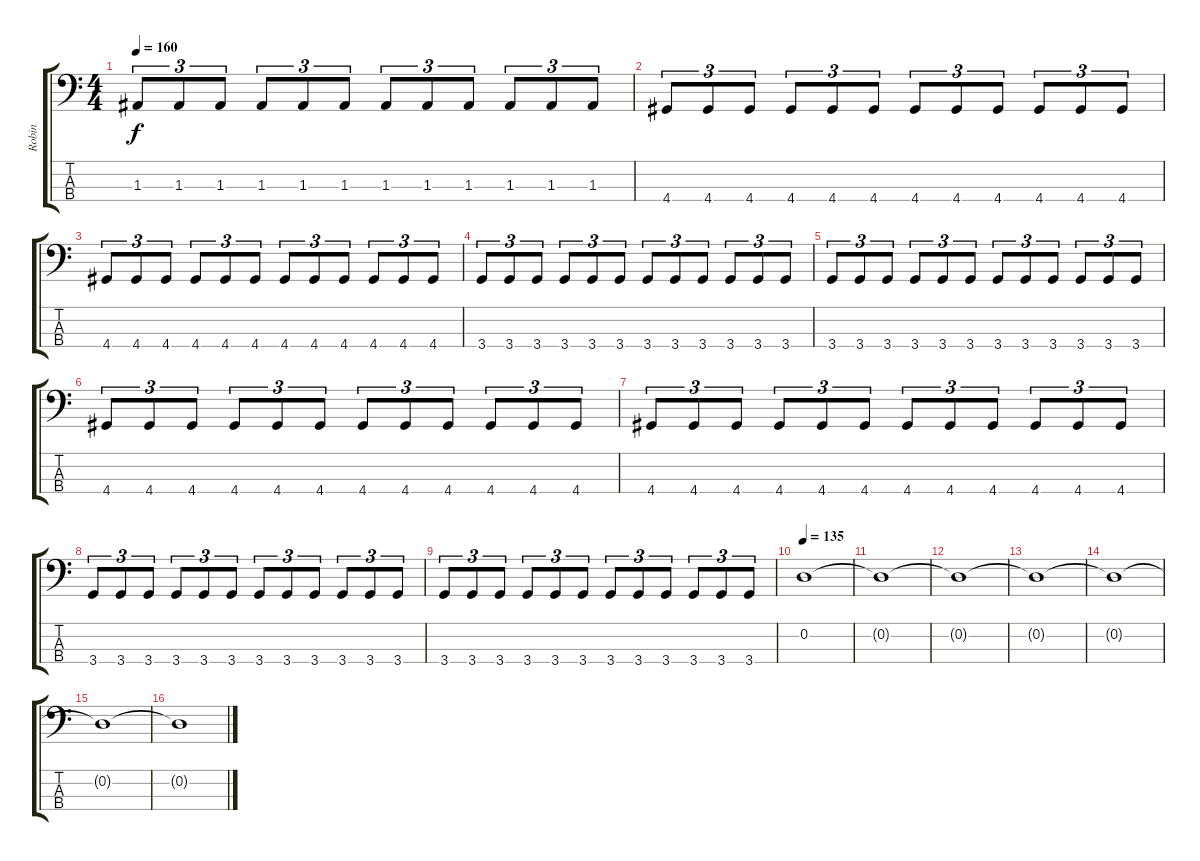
\track ("Robin" "Robin") {instrument electricbassfinger}
\staff {score tabs}
\tuning (G2 D2 A1 E1) {hide}
\ts (4 4)
\tempo 160
\clef f4
\ks c
1.3.8{tu (3 2) dy f} 1.3.8{tu (3 2)} 1.3.8{tu (3 2)} 1.3.8{tu (3 2)} 1.3.8{tu (3 2)} 1.3.8{tu (3 2)} 1.3.8{tu (3 2)} 1.3.8{tu (3 2)} 1.3.8{tu (3 2)} 1.3.8{tu (3 2)} 1.3.8{tu (3 2)} 1.3.8{tu (3 2)} |
4.4.8{tu (3 2)} 4.4.8{tu (3 2)} 4.4.8{tu (3 2)} 4.4.8{tu (3 2)} 4.4.8{tu (3 2)} 4.4.8{tu (3 2)} 4.4.8{tu (3 2)} 4.4.8{tu (3 2)} 4.4.8{tu (3 2)} 4.4.8{tu (3 2)} 4.4.8{tu (3 2)} 4.4.8{tu (3 2)} |
4.4.8{tu (3 2)} 4.4.8{tu (3 2)} 4.4.8{tu (3 2)} 4.4.8{tu (3 2)} 4.4.8{tu (3 2)} 4.4.8{tu (3 2)} 4.4.8{tu (3 2)} 4.4.8{tu (3 2)} 4.4.8{tu (3 2)} 4.4.8{tu (3 2)} 4.4.8{tu (3 2)} 4.4.8{tu (3 2)} |
3.4.8{tu (3 2)} 3.4.8{tu (3 2)} 3.4.8{tu (3 2)} 3.4.8{tu (3 2)} 3.4.8{tu (3 2)} 3.4.8{tu (3 2)} 3.4.8{tu (3 2)} 3.4.8{tu (3 2)} 3.4.8{tu (3 2)} 3.4.8{tu (3 2)} 3.4.8{tu (3 2)} 3.4.8{tu (3 2)} |
3.4.8{tu (3 2)} 3.4.8{tu (3 2)} 3.4.8{tu (3 2)} 3.4.8{tu (3 2)} 3.4.8{tu (3 2)} 3.4.8{tu (3 2)} 3.4.8{tu (3 2)} 3.4.8{tu (3 2)} 3.4.8{tu (3 2)} 3.4.8{tu (3 2)} 3.4.8{tu (3 2)} 3.4.8{tu (3 2)} |
4.4.8{tu (3 2)} 4.4.8{tu (3 2)} 4.4.8{tu (3 2)} 4.4.8{tu (3 2)} 4.4.8{tu (3 2)} 4.4.8{tu (3 2)} 4.4.8{tu (3 2)} 4.4.8{tu (3 2)} 4.4.8{tu (3 2)} 4.4.8{tu (3 2)} 4.4.8{tu (3 2)} 4.4.8{tu (3 2)} |
4.4.8{tu (3 2)} 4.4.8{tu (3 2)} 4.4.8{tu (3 2)} 4.4.8{tu (3 2)} 4.4.8{tu (3 2)} 4.4.8{tu (3 2)} 4.4.8{tu (3 2)} 4.4.8{tu (3 2)} 4.4.8{tu (3 2)} 4.4.8{tu (3 2)} 4.4.8{tu (3 2)} 4.4.8{tu (3 2)} |
3.4.8{tu (3 2)} 3.4.8{tu (3 2)} 3.4.8{tu (3 2)} 3.4.8{tu (3 2)} 3.4.8{tu (3 2)} 3.4.8{tu (3 2)} 3.4.8{tu (3 2)} 3.4.8{tu (3 2)} 3.4.8{tu (3 2)} 3.4.8{tu (3 2)} 3.4.8{tu (3 2)} 3.4.8{tu (3 2)} |
3.4.8{tu (3 2)} 3.4.8{tu (3 2)} 3.4.8{tu (3 2)} 3.4.8{tu (3 2)} 3.4.8{tu (3 2)} 3.4.8{tu (3 2)} 3.4.8{tu (3 2)} 3.4.8{tu (3 2)} 3.4.8{tu (3 2)} 3.4.8{tu (3 2)} 3.4.8{tu (3 2)} 3.4.8{tu (3 2)} |
\tempo 135
0.2.1 |
0.2{t}.1 |
0.2{t}.1 |
0.2{t}.1 |
0.2{t}.1 |
0.2{t}.1 |
0.2{t}.1
